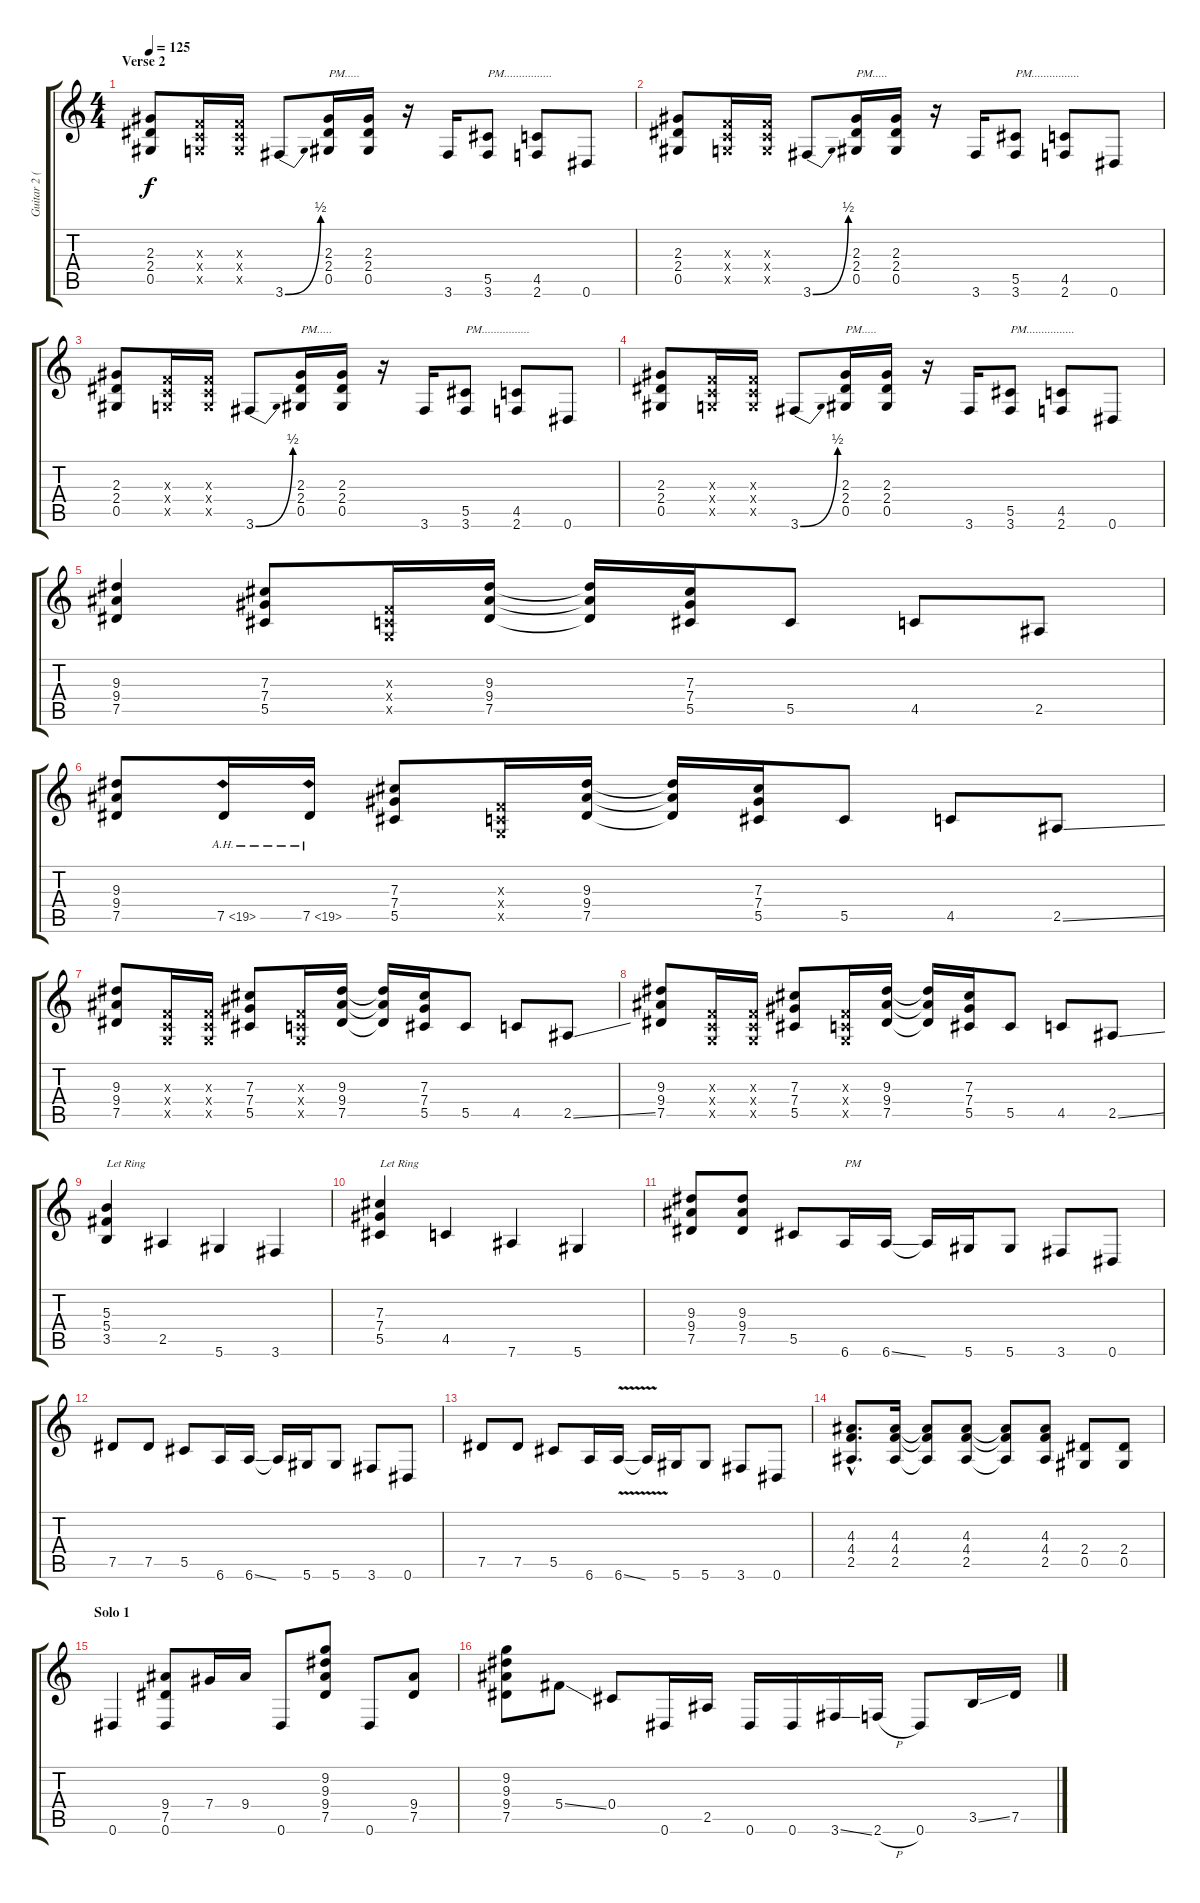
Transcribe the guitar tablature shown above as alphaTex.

\track ("Guitar 2 (Izzy)" "Guitar 2 (") {instrument overdrivenguitar}
\staff {score tabs}
\tuning (Eb4 Bb3 Gb3 Db3 Ab2 Eb2) {hide}
\ts (4 4)
\section ("" "Verse 2")
\tempo 125
\clef g2
\ks c
(2.3 2.4 0.5).8{dy f} (-1.3{x} -1.4{x} -1.5{x}).16 (-1.3{x} -1.4{x} -1.5{x}).16 3.6{be (bend 0 0 60 2)}.8 (2.3 2.4 0.5).16{txt "PM....."} (2.3 2.4 0.5).16 r.16 3.6.16 (5.5 3.6).8{txt "PM................"} (4.5 2.6).8 0.6.8 |
(2.3 2.4 0.5).8 (-1.3{x} -1.4{x} -1.5{x}).16 (-1.3{x} -1.4{x} -1.5{x}).16 3.6{be (bend 0 0 60 2)}.8 (2.3 2.4 0.5).16{txt "PM....."} (2.3 2.4 0.5).16 r.16 3.6.16 (5.5 3.6).8{txt "PM................"} (4.5 2.6).8 0.6.8 |
(2.3 2.4 0.5).8 (-1.3{x} -1.4{x} -1.5{x}).16 (-1.3{x} -1.4{x} -1.5{x}).16 3.6{be (bend 0 0 60 2)}.8 (2.3 2.4 0.5).16{txt "PM....."} (2.3 2.4 0.5).16 r.16 3.6.16 (5.5 3.6).8{txt "PM................"} (4.5 2.6).8 0.6.8 |
(2.3 2.4 0.5).8 (-1.3{x} -1.4{x} -1.5{x}).16 (-1.3{x} -1.4{x} -1.5{x}).16 3.6{be (bend 0 0 60 2)}.8 (2.3 2.4 0.5).16{txt "PM....."} (2.3 2.4 0.5).16 r.16 3.6.16 (5.5 3.6).8{txt "PM................"} (4.5 2.6).8 0.6.8 |
(9.3 9.4 7.5).4 (7.3 7.4 5.5).8 (-1.3{x} -1.4{x} -1.5{x}).16 (9.3 9.4 7.5).16 (9.3{t} 9.4{t} 7.5{t}).16 (7.3 7.4 5.5).16 5.5.8 4.5.8 2.5.8 |
(9.3 9.4 7.5).8 7.5{ah 12}.16 7.5{ah 12}.16 (7.3 7.4 5.5).8 (-1.3{x} -1.4{x} -1.5{x}).16 (9.3 9.4 7.5).16 (9.3{t} 9.4{t} 7.5{t}).16 (7.3 7.4 5.5).16 5.5.8 4.5.8 2.5{ss}.8 |
(9.3 9.4 7.5).8 (-1.3{x} -1.4{x} -1.5{x}).16 (-1.3{x} -1.4{x} -1.5{x}).16 (7.3 7.4 5.5).8 (-1.3{x} -1.4{x} -1.5{x}).16 (9.3 9.4 7.5).16 (9.3{t} 9.4{t} 7.5{t}).16 (7.3 7.4 5.5).16 5.5.8 4.5.8 2.5{ss}.8 |
(9.3 9.4 7.5).8 (-1.3{x} -1.4{x} -1.5{x}).16 (-1.3{x} -1.4{x} -1.5{x}).16 (7.3 7.4 5.5).8 (-1.3{x} -1.4{x} -1.5{x}).16 (9.3 9.4 7.5).16 (9.3{t} 9.4{t} 7.5{t}).16 (7.3 7.4 5.5).16 5.5.8 4.5.8 2.5{ss}.8 |
(5.3 5.4 3.5).4{txt "Let Ring"} 2.5.4 5.6.4 3.6.4 |
(7.3 7.4 5.5).4{txt "Let Ring"} 4.5.4 7.6.4 5.6.4 |
(9.3 9.4 7.5).8 (9.3 9.4 7.5).8 5.5.8 6.6.16{txt "PM"} 6.6{ss}.16 6.6{t}.16 5.6.16 5.6.8 3.6.8 0.6.8 |
7.5.8 7.5.8 5.5.8 6.6.16 6.6{ss}.16 6.6{t}.16 5.6.16 5.6.8 3.6.8 0.6.8 |
7.5.8 7.5.8 5.5.8 6.6.16 6.6{v ss}.16 6.6{t}.16 5.6.16 5.6.8 3.6.8 0.6.8 |
(4.3{hac} 4.4{hac} 2.5{hac}).8{d} (4.3 4.4 2.5).16 (4.3{t} 4.4{t} 2.5{t}).8 (4.3 4.4 2.5).8 (4.3{t} 4.4{t} 2.5{t}).8 (4.3 4.4 2.5).8 (2.4 0.5).8 (2.4 0.5).8 |
\section ("" "Solo 1")
0.6.4 (9.4 7.5 0.6).8 7.4.16 9.4.16 0.6.8 (9.2 9.3 9.4 7.5).8 0.6.8 (9.4 7.5).8 |
(9.2 9.3 9.4 7.5).8 5.4{ss}.8 0.4.8 0.6.16 2.5.16 0.6.16 0.6.16 3.6{ss}.16 2.6{h}.16 0.6.8 3.5{ss}.16 7.5.16
